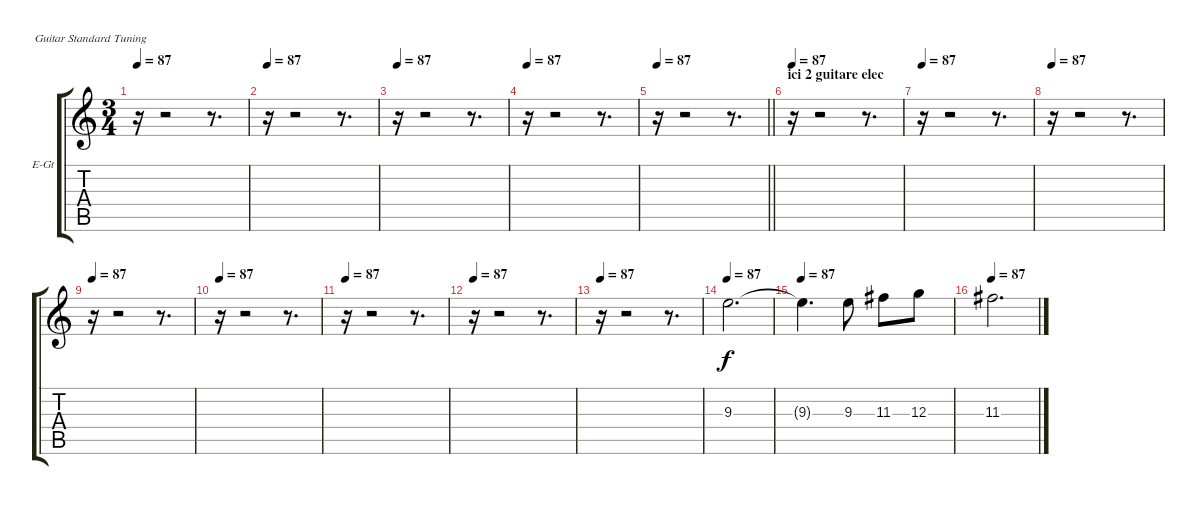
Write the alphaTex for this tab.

\bracketExtendMode groupsimilarinstruments
\firstSystemTrackNameOrientation horizontal
\otherSystemsTrackNameOrientation horizontal
\track ("Piste 2" "E-Gt") {instrument electricguitarclean}
\staff {score tabs}
\tuning (E4 B3 G3 D3 A2 E2)
\ts (3 4)
\tempo 87
\clef g2
\ks c
r.16{dy f} r.2 r.8{d} |
\tempo 87
r.16 r.2 r.8{d} |
\tempo 87
r.16 r.2 r.8{d} |
\tempo 87
r.16 r.2 r.8{d} |
\tempo 87
\barLineRight lightlight
r.16 r.2 r.8{d} |
\section ("" "ici 2 guitare elec")
\tempo 87
r.16 r.2 r.8{d} |
\tempo 87
r.16 r.2 r.8{d} |
\tempo 87
r.16 r.2 r.8{d} |
\tempo 87
r.16 r.2 r.8{d} |
\tempo 87
r.16 r.2 r.8{d} |
\tempo 87
r.16 r.2 r.8{d} |
\tempo 87
r.16 r.2 r.8{d} |
\tempo 87
r.16 r.2 r.8{d} |
\tempo 87
9.3.2{d} |
\tempo 87
9.3{t}.4{d} 9.3.8 11.3.8 12.3.8 |
\tempo 87
11.3.2{d}
